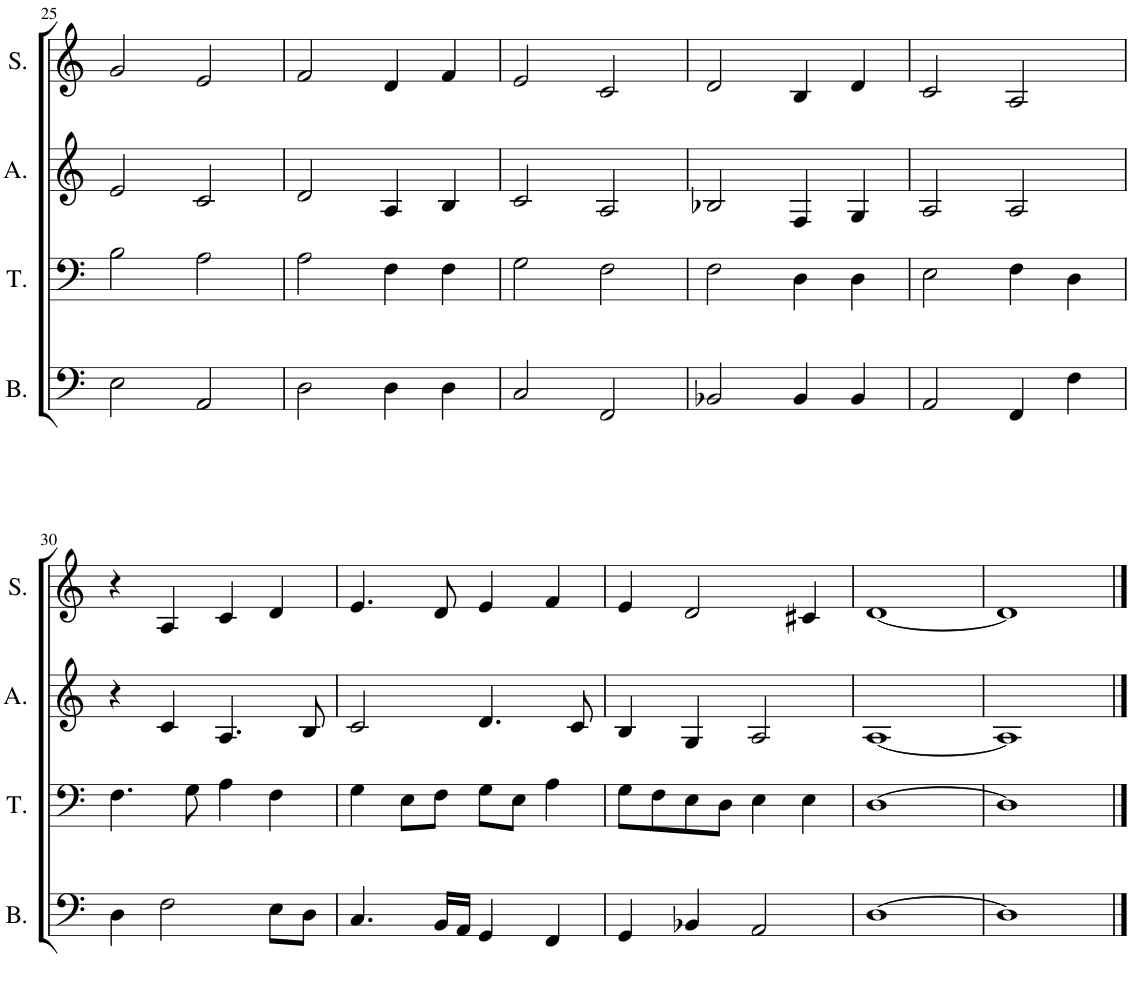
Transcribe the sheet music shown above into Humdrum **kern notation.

**kern	**kern	**kern	**kern
*part4	*part3	*part2	*part1
*staff4	*staff3	*staff2	*staff1
*I"Bass	*I"Tenor	*I"Alto	*I"Soprano
*I'B.	*I'T.	*I'A.	*I'S.
!!LO:PB:g=z
*clefF4	*clefF4	*clefG2	*clefG2
*k[]	*k[]	*k[]	*k[]
*M4/4	*M4/4	*M4/4	*M4/4
=25	=25	=25	=25
2E\	2B\	2e/	2g/
2AA/	2A\	2c/	2e/
=26	=26	=26	=26
2D\	2A\	2d/	2f/
4D\	4F\	4A/	4d/
4D\	4F\	4B/	4f/
=27	=27	=27	=27
2C/	2G\	2c/	2e/
2FF/	2F\	2A/	2c/
=28	=28	=28	=28
2BB-X/	2F\	2B-X/	2d/
4BB-/	4D\	4F/	4B/
4BB-/	4D\	4G/	4d/
=29	=29	=29	=29
2AA/	2E\	2A/	2c/
4FF/	4F\	2A/	2A/
4F\	4D\	.	.
!!LO:LB:g=z
=30	=30	=30	=30
4D\	4.F\	4r	4r
2F\	.	4c/	4A/
.	8G\	.	.
.	4A\	4.A/	4c/
8E\L	4F\	.	4d/
8D\J	.	8B/	.
=31	=31	=31	=31
4.C/	4G\	2c/	4.e/
.	8E\L	.	.
16BB/LL	8F\J	.	8d/
16AA/JJ	.	.	.
4GG/	8G\L	4.d/	4e/
.	8E\J	.	.
4FF/	4A\	.	4f/
.	.	8c/	.
=32	=32	=32	=32
4GG/	8G\L	4B/	4e/
.	8F\	.	.
4BB-X/	8E\	4G/	2d/
.	8D\J	.	.
2AA/	4E\	2A/	.
.	4E\	.	4c#X/
=33	=33	=33	=33
[1D	[1D	[1A	[1d
=34	=34	=34	=34
1D]	1D]	1A]	1d]
==	==	==	==
*-	*-	*-	*-
